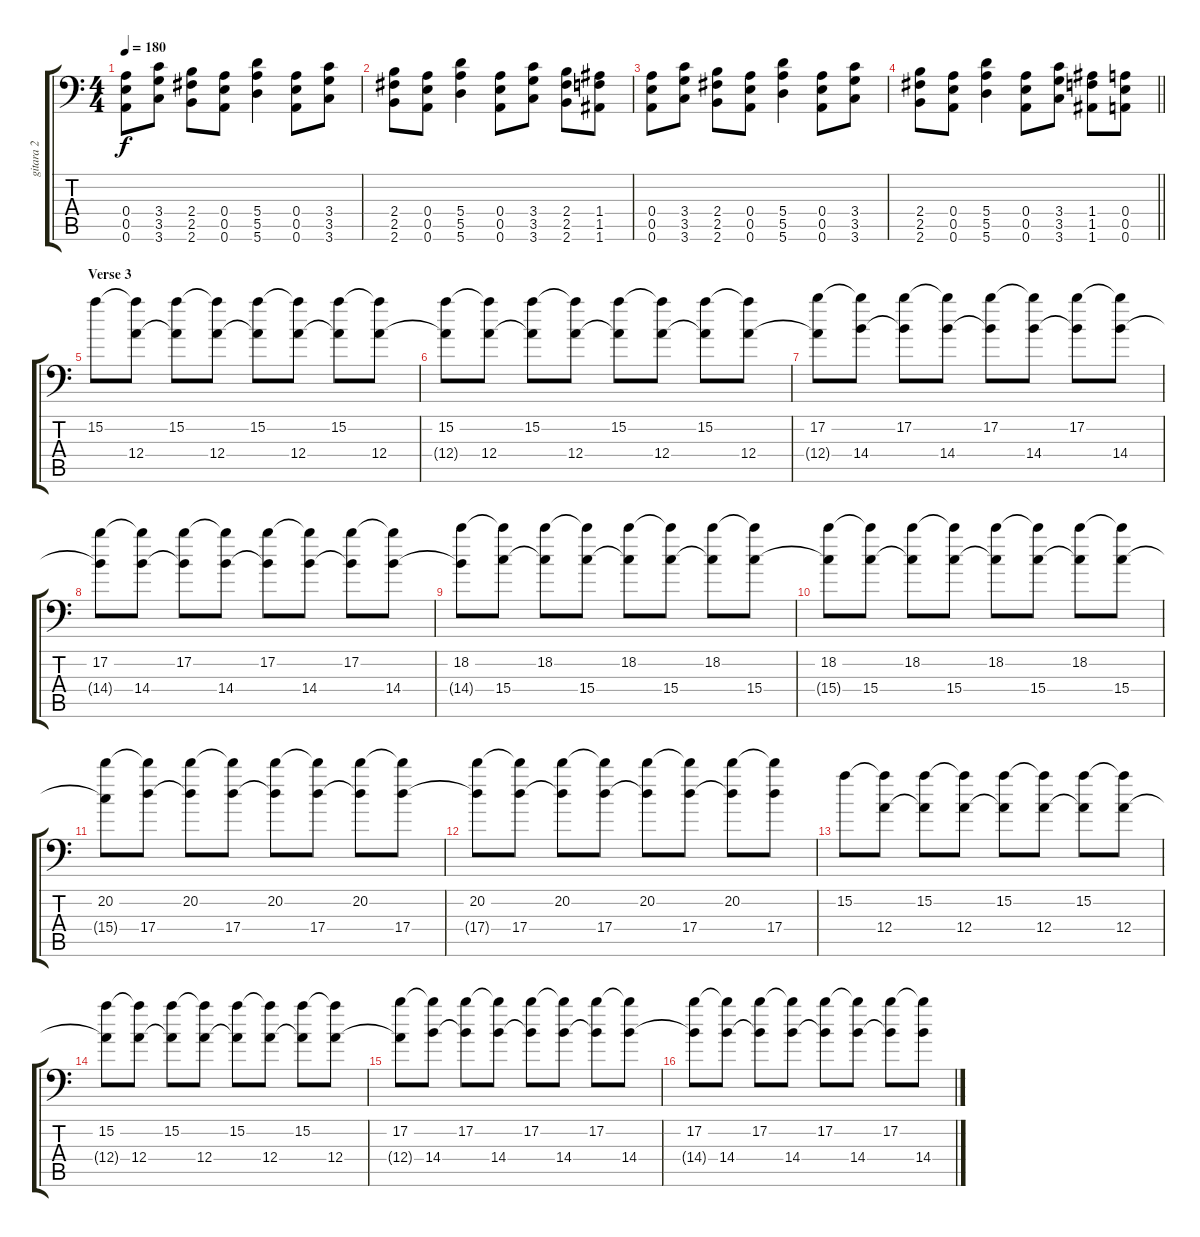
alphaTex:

\track ("gitara 2" "gitara 2") {instrument distortionguitar}
\staff {score tabs}
\tuning (B3 Gb3 D3 A2 E2 A1) {hide}
\ts (4 4)
\tempo 180
\clef f4
\ks c
(0.4 0.5 0.6).8{dy f} (3.4 3.5 3.6).8 (2.4 2.5 2.6).8 (0.4 0.5 0.6).8 (5.4 5.5 5.6).4 (0.4 0.5 0.6).8 (3.4 3.5 3.6).8 |
(2.4 2.5 2.6).8 (0.4 0.5 0.6).8 (5.4 5.5 5.6).4 (0.4 0.5 0.6).8 (3.4 3.5 3.6).8 (2.4 2.5 2.6).8 (1.4 1.5 1.6).8 |
(0.4 0.5 0.6).8 (3.4 3.5 3.6).8 (2.4 2.5 2.6).8 (0.4 0.5 0.6).8 (5.4 5.5 5.6).4 (0.4 0.5 0.6).8 (3.4 3.5 3.6).8 |
\barLineRight lightlight
(2.4 2.5 2.6).8 (0.4 0.5 0.6).8 (5.4 5.5 5.6).4 (0.4 0.5 0.6).8 (3.4 3.5 3.6).8 (1.4 1.5 1.6).8 (0.4 0.5 0.6).8 |
\section ("" "Verse 3")
15.2.8 (15.2{t} 12.4).8 (15.2 12.4{t}).8 (15.2{t} 12.4).8 (15.2 12.4{t}).8 (15.2{t} 12.4).8 (15.2 12.4{t}).8 (15.2{t} 12.4).8 |
(15.2 12.4{t}).8 (15.2{t} 12.4).8 (15.2 12.4{t}).8 (15.2{t} 12.4).8 (15.2 12.4{t}).8 (15.2{t} 12.4).8 (15.2 12.4{t}).8 (15.2{t} 12.4).8 |
(17.2 12.4{t}).8 (17.2{t} 14.4).8 (17.2 14.4{t}).8 (17.2{t} 14.4).8 (17.2 14.4{t}).8 (17.2{t} 14.4).8 (17.2 14.4{t}).8 (17.2{t} 14.4).8 |
(17.2 14.4{t}).8 (17.2{t} 14.4).8 (17.2 14.4{t}).8 (17.2{t} 14.4).8 (17.2 14.4{t}).8 (17.2{t} 14.4).8 (17.2 14.4{t}).8 (17.2{t} 14.4).8 |
(18.2 14.4{t}).8 (18.2{t} 15.4).8 (18.2 15.4{t}).8 (18.2{t} 15.4).8 (18.2 15.4{t}).8 (18.2{t} 15.4).8 (18.2 15.4{t}).8 (18.2{t} 15.4).8 |
(18.2 15.4{t}).8 (18.2{t} 15.4).8 (18.2 15.4{t}).8 (18.2{t} 15.4).8 (18.2 15.4{t}).8 (18.2{t} 15.4).8 (18.2 15.4{t}).8 (18.2{t} 15.4).8 |
(20.2 15.4{t}).8 (20.2{t} 17.4).8 (20.2 17.4{t}).8 (20.2{t} 17.4).8 (20.2 17.4{t}).8 (20.2{t} 17.4).8 (20.2 17.4{t}).8 (20.2{t} 17.4).8 |
(20.2 17.4{t}).8 (20.2{t} 17.4).8 (20.2 17.4{t}).8 (20.2{t} 17.4).8 (20.2 17.4{t}).8 (20.2{t} 17.4).8 (20.2 17.4{t}).8 (20.2{t} 17.4).8 |
15.2.8 (15.2{t} 12.4).8 (15.2 12.4{t}).8 (15.2{t} 12.4).8 (15.2 12.4{t}).8 (15.2{t} 12.4).8 (15.2 12.4{t}).8 (15.2{t} 12.4).8 |
(15.2 12.4{t}).8 (15.2{t} 12.4).8 (15.2 12.4{t}).8 (15.2{t} 12.4).8 (15.2 12.4{t}).8 (15.2{t} 12.4).8 (15.2 12.4{t}).8 (15.2{t} 12.4).8 |
(17.2 12.4{t}).8 (17.2{t} 14.4).8 (17.2 14.4{t}).8 (17.2{t} 14.4).8 (17.2 14.4{t}).8 (17.2{t} 14.4).8 (17.2 14.4{t}).8 (17.2{t} 14.4).8 |
(17.2 14.4{t}).8 (17.2{t} 14.4).8 (17.2 14.4{t}).8 (17.2{t} 14.4).8 (17.2 14.4{t}).8 (17.2{t} 14.4).8 (17.2 14.4{t}).8 (17.2{t} 14.4).8
